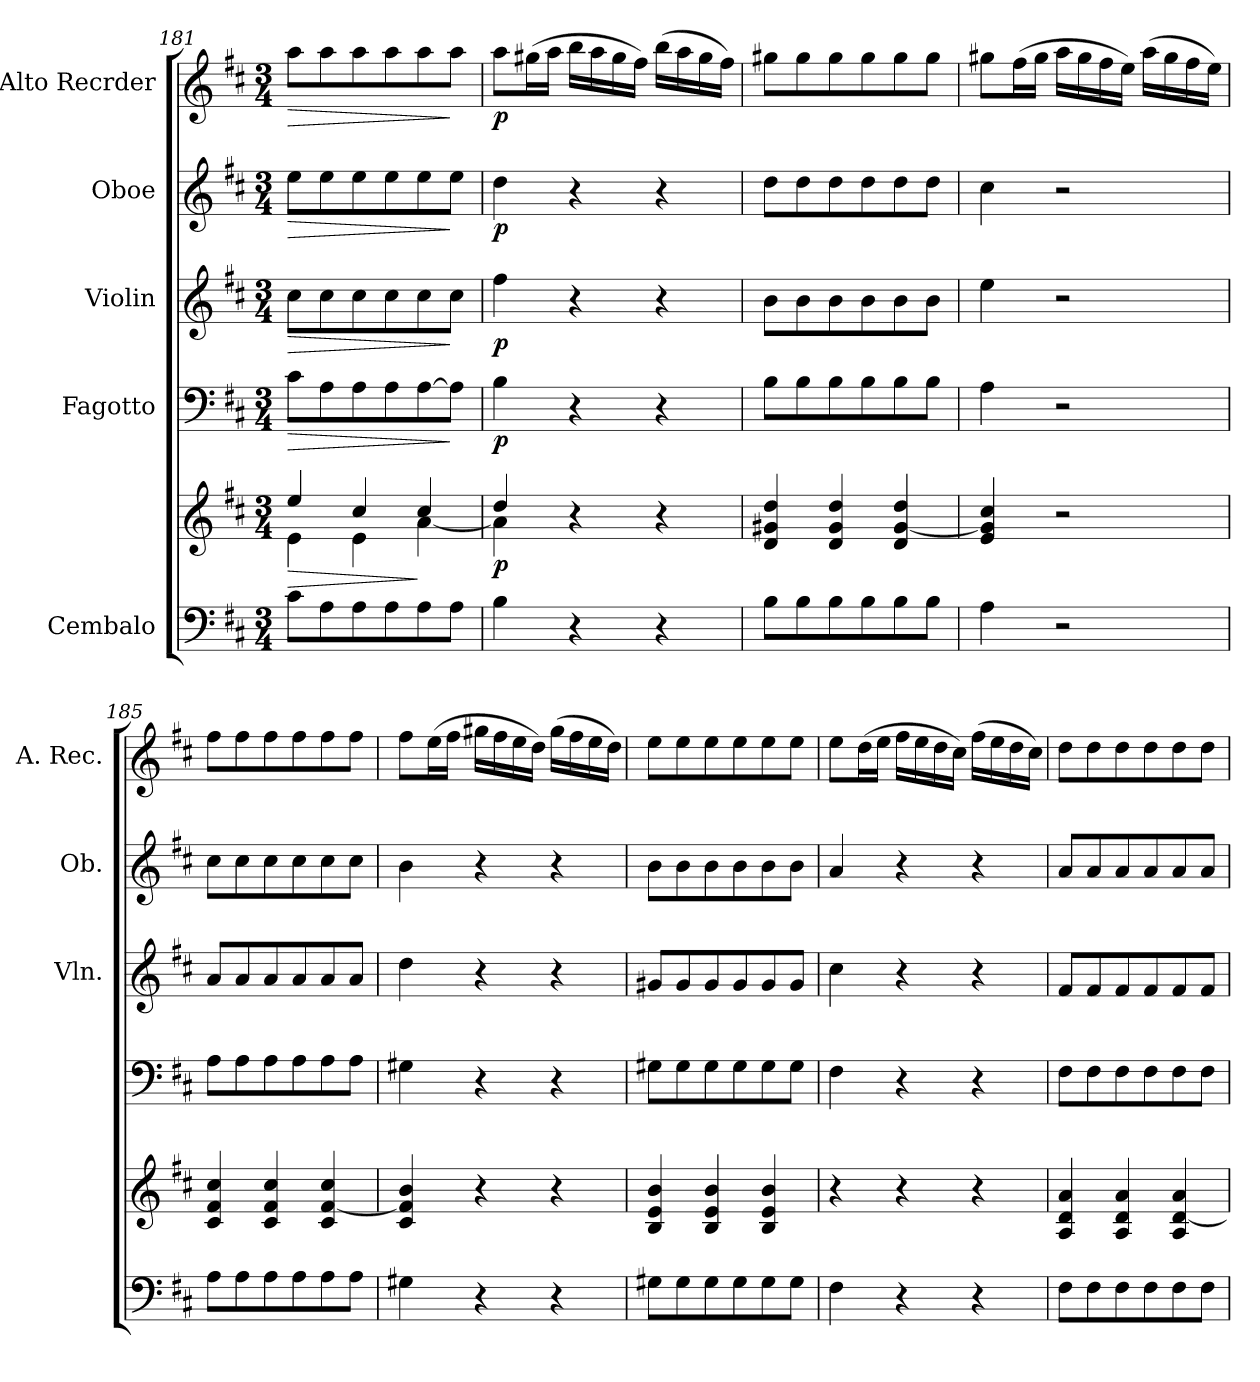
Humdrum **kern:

**kern	**kern	**dynam	**kern	**dynam	**kern	**dynam	**kern	**dynam	**kern	**dynam
*part5	*part5	*part5	*part4	*part4	*part3	*part3	*part2	*part2	*part1	*part1
*staff6	*staff5	*staff5/6	*staff4	*staff4	*staff3	*staff3	*staff2	*staff2	*staff1	*staff1
*I"Cembalo	*	*	*I"Fagotto	*	*I"Violin	*	*I"Oboe	*	*I"Alto Recrder	*
*	*	*	*	*	*I'Vln.	*	*I'Ob.	*	*I'A. Rec.	*
*clefF4	*clefG2	*	*clefF4	*	*clefG2	*	*clefG2	*	*clefG2	*
*k[f#c#]	*k[f#c#]	*	*k[f#c#]	*	*k[f#c#]	*	*k[f#c#]	*	*k[f#c#]	*
*M3/4	*M3/4	*	*M3/4	*	*M3/4	*	*M3/4	*	*M3/4	*
=181	=181	=181	=181	=181	=181	=181	=181	=181	=181	=181
!	!	!LO:HP:b	!	!LO:HP:b	!	!LO:HP:b	!	!LO:HP:b	!	!LO:HP:b
*	*^	*	*	*	*	*	*	*	*	*
8c#\L	4ee/	4e\	>	8c#\L	>	8cc#\L	>	8ee\L	>	8aa\L	>
8A\	.	.	.	8A\	.	8cc#\	.	8ee\	.	8aa\	.
8A\	4cc#/	4e\	.	8A\	.	8cc#\	.	8ee\	.	8aa\	.
8A\	.	.	.	8A\	.	8cc#\	.	8ee\	.	8aa\	.
8A\	4cc#/	[4a\	]	[8A\	.	8cc#\	.	8ee\	.	8aa\	.
8A\J	.	.	.	8A\J]	]	8cc#\J	]	8ee\J	]	8aa\J	]
!!LO:PB:g=z
=182	=182	=182	=182	=182	=182	=182	=182	=182	=182	=182	=182
!	!	!	!LO:DY:b	!	!LO:DY:b	!	!LO:DY:b	!	!LO:DY:b	!	!LO:DY:b
4B\	4dd/	4a\]	p	4B\	p	4ff#\	p	4dd\	p	8aa\L	p
.	.	.	.	.	.	.	.	.	.	(16gg#X\L	.
.	.	.	.	.	.	.	.	.	.	16aa\JJ	.
4r	4r	2ryy	.	4r	.	4r	.	4r	.	16bb\LL	.
.	.	.	.	.	.	.	.	.	.	16aa\	.
.	.	.	.	.	.	.	.	.	.	16gg#\	.
.	.	.	.	.	.	.	.	.	.	16ff#\JJ)	.
4r	4r	.	.	4r	.	4r	.	4r	.	(16bb\LL	.
.	.	.	.	.	.	.	.	.	.	16aa\	.
.	.	.	.	.	.	.	.	.	.	16gg#\	.
.	.	.	.	.	.	.	.	.	.	16ff#\JJ)	.
*	*v	*v	*	*	*	*	*	*	*	*	*
=183	=183	=183	=183	=183	=183	=183	=183	=183	=183	=183
8B\L	4d/ 4g#X/ 4dd/	.	8B\L	.	8b\L	.	8dd\L	.	8gg#X\L	.
8B\	.	.	8B\	.	8b\	.	8dd\	.	8gg#\	.
8B\	4d/ 4g#/ 4dd/	.	8B\	.	8b\	.	8dd\	.	8gg#\	.
8B\	.	.	8B\	.	8b\	.	8dd\	.	8gg#\	.
8B\	4d/ [4g#/ 4dd/	.	8B\	.	8b\	.	8dd\	.	8gg#\	.
8B\J	.	.	8B\J	.	8b\J	.	8dd\J	.	8gg#\J	.
=184	=184	=184	=184	=184	=184	=184	=184	=184	=184	=184
4A\	4e/ 4g#/] 4cc#/	.	4A\	.	4ee\	.	4cc#\	.	8gg#X\L	.
.	.	.	.	.	.	.	.	.	(16ff#\L	.
.	.	.	.	.	.	.	.	.	16gg#\JJ	.
2r	2r	.	2r	.	2r	.	2r	.	16aa\LL	.
.	.	.	.	.	.	.	.	.	16gg#\	.
.	.	.	.	.	.	.	.	.	16ff#\	.
.	.	.	.	.	.	.	.	.	16ee\JJ)	.
.	.	.	.	.	.	.	.	.	(16aa\LL	.
.	.	.	.	.	.	.	.	.	16gg#\	.
.	.	.	.	.	.	.	.	.	16ff#\	.
.	.	.	.	.	.	.	.	.	16ee\JJ)	.
=185	=185	=185	=185	=185	=185	=185	=185	=185	=185	=185
8A\L	4c#/ 4f#/ 4cc#/	.	8A\L	.	8a/L	.	8cc#\L	.	8ff#\L	.
8A\	.	.	8A\	.	8a/	.	8cc#\	.	8ff#\	.
8A\	4c#/ 4f#/ 4cc#/	.	8A\	.	8a/	.	8cc#\	.	8ff#\	.
8A\	.	.	8A\	.	8a/	.	8cc#\	.	8ff#\	.
8A\	4c#/ [4f#/ 4cc#/	.	8A\	.	8a/	.	8cc#\	.	8ff#\	.
8A\J	.	.	8A\J	.	8a/J	.	8cc#\J	.	8ff#\J	.
=186	=186	=186	=186	=186	=186	=186	=186	=186	=186	=186
4G#X\	4c#/ 4f#/] 4b/	.	4G#X\	.	4dd\	.	4b\	.	8ff#\L	.
.	.	.	.	.	.	.	.	.	(16ee\L	.
.	.	.	.	.	.	.	.	.	16ff#\JJ	.
4r	4r	.	4r	.	4r	.	4r	.	16gg#X\LL	.
.	.	.	.	.	.	.	.	.	16ff#\	.
.	.	.	.	.	.	.	.	.	16ee\	.
.	.	.	.	.	.	.	.	.	16dd\JJ)	.
4r	4r	.	4r	.	4r	.	4r	.	(16gg#\LL	.
.	.	.	.	.	.	.	.	.	16ff#\	.
.	.	.	.	.	.	.	.	.	16ee\	.
.	.	.	.	.	.	.	.	.	16dd\JJ)	.
=187	=187	=187	=187	=187	=187	=187	=187	=187	=187	=187
8G#X\L	4B/ 4e/ 4b/	.	8G#X\L	.	8g#X/L	.	8b\L	.	8ee\L	.
8G#\	.	.	8G#\	.	8g#/	.	8b\	.	8ee\	.
8G#\	4B/ 4e/ 4b/	.	8G#\	.	8g#/	.	8b\	.	8ee\	.
8G#\	.	.	8G#\	.	8g#/	.	8b\	.	8ee\	.
8G#\	4B/ 4e/ 4b/	.	8G#\	.	8g#/	.	8b\	.	8ee\	.
8G#\J	.	.	8G#\J	.	8g#/J	.	8b\J	.	8ee\J	.
=188	=188	=188	=188	=188	=188	=188	=188	=188	=188	=188
4F#\	4r	.	4F#\	.	4cc#\	.	4a/	.	8ee\L	.
.	.	.	.	.	.	.	.	.	(16dd\L	.
.	.	.	.	.	.	.	.	.	16ee\JJ	.
4r	4r	.	4r	.	4r	.	4r	.	16ff#\LL	.
.	.	.	.	.	.	.	.	.	16ee\	.
.	.	.	.	.	.	.	.	.	16dd\	.
.	.	.	.	.	.	.	.	.	16cc#\JJ)	.
4r	4r	.	4r	.	4r	.	4r	.	(16ff#\LL	.
.	.	.	.	.	.	.	.	.	16ee\	.
.	.	.	.	.	.	.	.	.	16dd\	.
.	.	.	.	.	.	.	.	.	16cc#\JJ)	.
=189	=189	=189	=189	=189	=189	=189	=189	=189	=189	=189
8F#\L	4A/ 4d/ 4a/	.	8F#\L	.	8f#/L	.	8a/L	.	8dd\L	.
8F#\	.	.	8F#\	.	8f#/	.	8a/	.	8dd\	.
8F#\	4A/ 4d/ 4a/	.	8F#\	.	8f#/	.	8a/	.	8dd\	.
8F#\	.	.	8F#\	.	8f#/	.	8a/	.	8dd\	.
8F#\	4A/ [4d/ 4a/	.	8F#\	.	8f#/	.	8a/	.	8dd\	.
8F#\J	.	.	8F#\J	.	8f#/J	.	8a/J	.	8dd\J	.
=	=	=	=	=	=	=	=	=	=	=
*-	*-	*-	*-	*-	*-	*-	*-	*-	*-	*-
